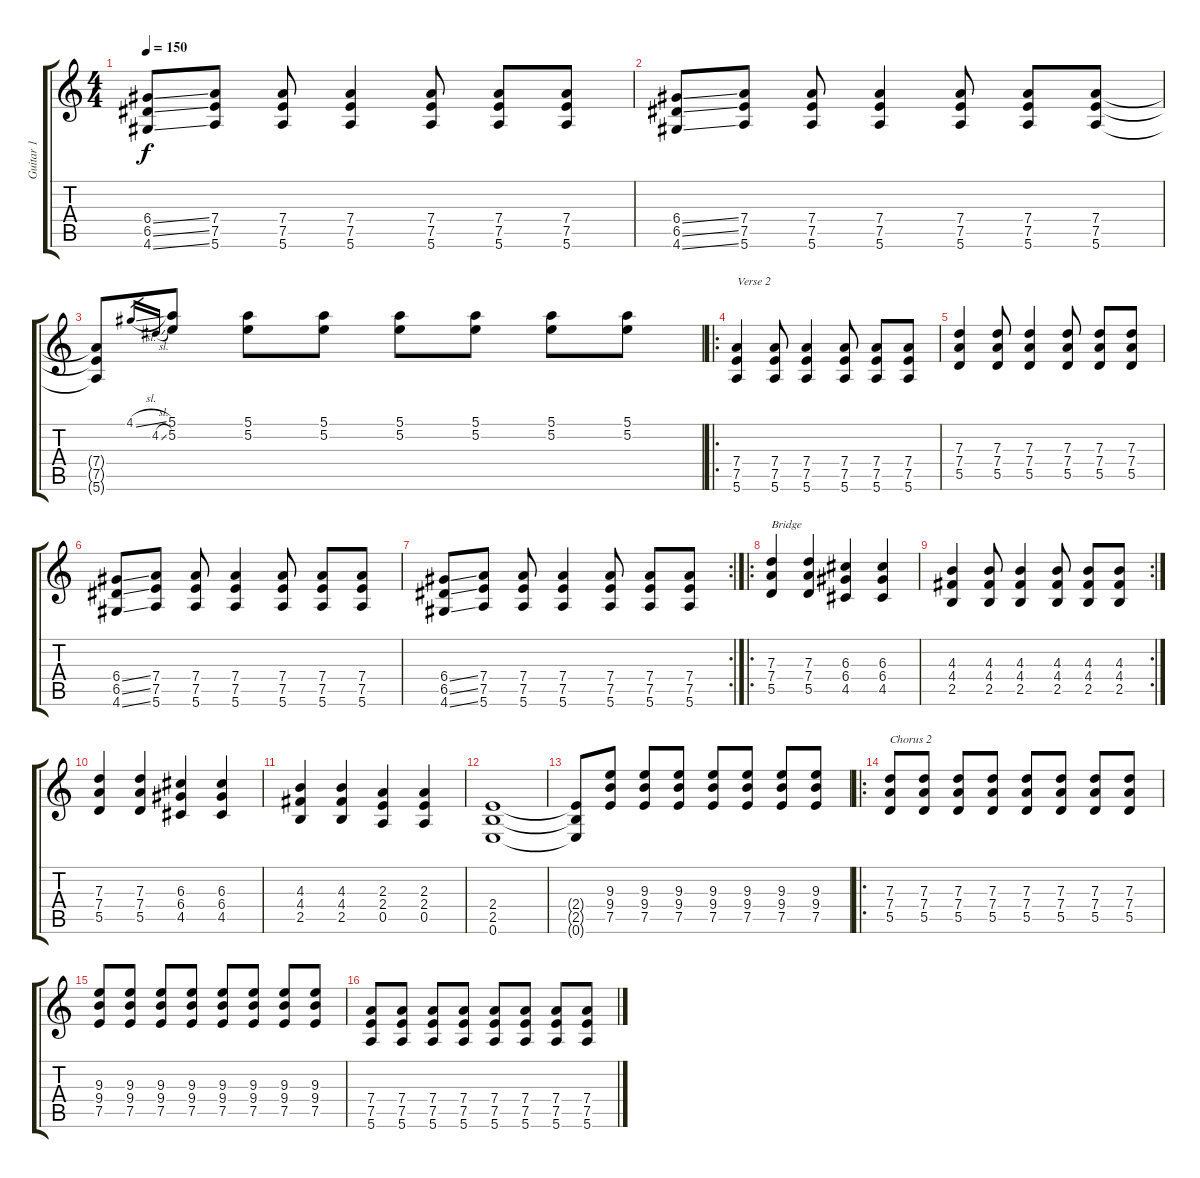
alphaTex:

\track ("Guitar 1" "Guitar 1") {instrument overdrivenguitar}
\staff {score tabs}
\tuning (E4 B3 G3 D3 A2 E2) {hide}
\ts (4 4)
\tempo 150
\clef g2
\ks c
(6.4{ss} 6.5{ss} 4.6{ss}).8{dy f} (7.4 7.5 5.6).8 (7.4 7.5 5.6).8 (7.4 7.5 5.6).4 (7.4 7.5 5.6).8 (7.4 7.5 5.6).8 (7.4 7.5 5.6).8 |
(6.4{ss} 6.5{ss} 4.6{ss}).8 (7.4 7.5 5.6).8 (7.4 7.5 5.6).8 (7.4 7.5 5.6).4 (7.4 7.5 5.6).8 (7.4 7.5 5.6).8 (7.4 7.5 5.6).8 |
(7.4{t} 7.5{t} 5.6{t}).8 4.1{sl}.16{gr} 4.2{sl}.16{gr} (5.1 5.2).8 (5.1 5.2).8 (5.1 5.2).8 (5.1 5.2).8 (5.1 5.2).8 (5.1 5.2).8 (5.1 5.2).8 |
\ro
(7.4 7.5 5.6).4{txt "Verse 2"} (7.4 7.5 5.6).8 (7.4 7.5 5.6).4 (7.4 7.5 5.6).8 (7.4 7.5 5.6).8 (7.4 7.5 5.6).8 |
(7.3 7.4 5.5).4 (7.3 7.4 5.5).8 (7.3 7.4 5.5).4 (7.3 7.4 5.5).8 (7.3 7.4 5.5).8 (7.3 7.4 5.5).8 |
(6.4{ss} 6.5{ss} 4.6{ss}).8 (7.4 7.5 5.6).8 (7.4 7.5 5.6).8 (7.4 7.5 5.6).4 (7.4 7.5 5.6).8 (7.4 7.5 5.6).8 (7.4 7.5 5.6).8 |
\rc 2
(6.4{ss} 6.5{ss} 4.6{ss}).8 (7.4 7.5 5.6).8 (7.4 7.5 5.6).8 (7.4 7.5 5.6).4 (7.4 7.5 5.6).8 (7.4 7.5 5.6).8 (7.4 7.5 5.6).8 |
\ro
(7.3 7.4 5.5).4{txt "Bridge"} (7.3 7.4 5.5).4 (6.3 6.4 4.5).4 (6.3 6.4 4.5).4 |
\rc 2
(4.3 4.4 2.5).4 (4.3 4.4 2.5).8 (4.3 4.4 2.5).4 (4.3 4.4 2.5).8 (4.3 4.4 2.5).8 (4.3 4.4 2.5).8 |
(7.3 7.4 5.5).4 (7.3 7.4 5.5).4 (6.3 6.4 4.5).4 (6.3 6.4 4.5).4 |
(4.3 4.4 2.5).4 (4.3 4.4 2.5).4 (2.3 2.4 0.5).4 (2.3 2.4 0.5).4 |
(2.4 2.5 0.6).1 |
(2.4{t} 2.5{t} 0.6{t}).8 (9.3 9.4 7.5).8 (9.3 9.4 7.5).8 (9.3 9.4 7.5).8 (9.3 9.4 7.5).8 (9.3 9.4 7.5).8 (9.3 9.4 7.5).8 (9.3 9.4 7.5).8 |
\ro
(7.3 7.4 5.5).8{txt "Chorus 2"} (7.3 7.4 5.5).8 (7.3 7.4 5.5).8 (7.3 7.4 5.5).8 (7.3 7.4 5.5).8 (7.3 7.4 5.5).8 (7.3 7.4 5.5).8 (7.3 7.4 5.5).8 |
(9.3 9.4 7.5).8 (9.3 9.4 7.5).8 (9.3 9.4 7.5).8 (9.3 9.4 7.5).8 (9.3 9.4 7.5).8 (9.3 9.4 7.5).8 (9.3 9.4 7.5).8 (9.3 9.4 7.5).8 |
(7.4 7.5 5.6).8 (7.4 7.5 5.6).8 (7.4 7.5 5.6).8 (7.4 7.5 5.6).8 (7.4 7.5 5.6).8 (7.4 7.5 5.6).8 (7.4 7.5 5.6).8 (7.4 7.5 5.6).8
